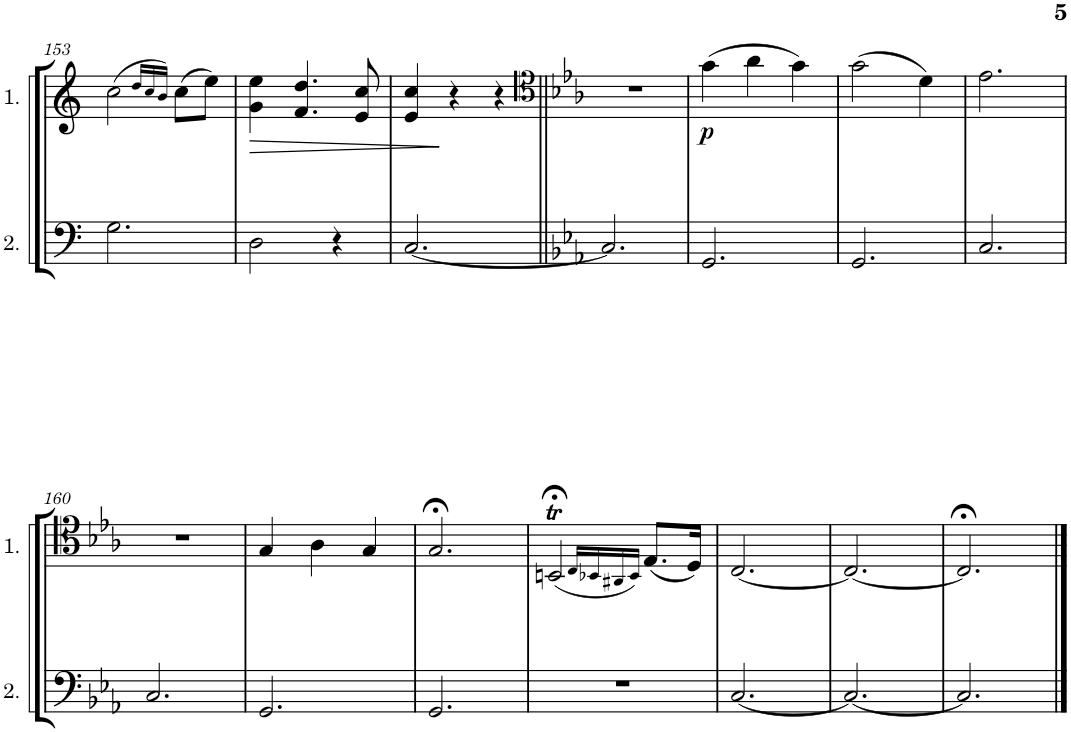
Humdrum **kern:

**kern	**kern	**dynam
*part2	*part1	*part1
*staff2	*staff1	*staff1
*I"Cello 2	*I"Cello 1	*
!!LO:PB:g=z
*clefF4	*clefG2	*
*k[]	*k[]	*
*M3/4	*M3/4	*
=153	=153	=153
2.G\	(2cc\	.
.	16qdd/LL	.
.	16qcc/	.
.	16qb/JJ)	.
.	(8cc\L	.
.	8ee\J)	.
=154	=154	=154
!	!	!LO:HP:b
2D\	4g\ 4ee\	>
.	4.f/ 4.dd/	.
4r	.	.
.	8e/ 8cc/	.
=155	=155	=155
[2.C/	4e/ 4cc/	.
.	4r	]
.	4r	.
=156||	=156||	=156||
*	*clefC4	*
*k[b-e-a-]	*k[b-e-a-]	*
2.C/]	2.r	.
=157	=157	=157
!	!	!LO:DY:b
2.GG/	(4g\	p
.	4a-\	.
.	4g\)	.
=158	=158	=158
2.GG/	(2g\	.
.	4d\)	.
=159	=159	=159
2.C/	2.e-\	.
!!LO:LB:g=z
=160	=160	=160
2.C/	2.r	.
=161	=161	=161
2.GG/	4G/	.
.	4A-\	.
.	4G/	.
=162	=162	=162
2.GG/	2.G;</	.
=163	=163	=163
2.r	(<2BBn;<t/	.
.	16qC/LL	.
.	16qBB-X/	.
.	16qAA#X/	.
.	16qBB-/JJ)	.
.	(8.E-/L	.
.	16D/Jk)	.
=164	=164	=164
[2.C/	[2.C/	.
=165	=165	=165
2.C/_	2.C/_	.
=166	=166	=166
2.C/]	2.C;</]	.
==	==	==
*-	*-	*-
